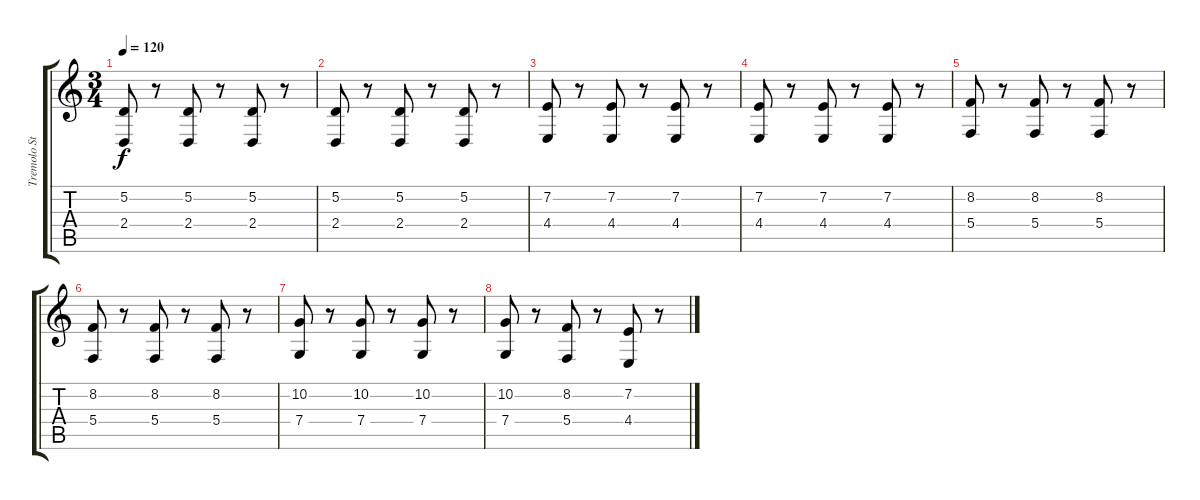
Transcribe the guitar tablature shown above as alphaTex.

\track ("Tremolo Strings" "Tremolo St") {instrument tremolostrings}
\staff {score tabs}
\tuning (D4 A3 F3 C3 G2 D2) {hide}
\ts (3 4)
\tempo 120
\clef g2
\ks c
(5.2 2.4).8{dy f} r.8 (5.2 2.4).8 r.8 (5.2 2.4).8 r.8 |
(5.2 2.4).8 r.8 (5.2 2.4).8 r.8 (5.2 2.4).8 r.8 |
(7.2 4.4).8 r.8 (7.2 4.4).8 r.8 (7.2 4.4).8 r.8 |
(7.2 4.4).8 r.8 (7.2 4.4).8 r.8 (7.2 4.4).8 r.8 |
(8.2 5.4).8 r.8 (8.2 5.4).8 r.8 (8.2 5.4).8 r.8 |
(8.2 5.4).8 r.8 (8.2 5.4).8 r.8 (8.2 5.4).8 r.8 |
(10.2 7.4).8 r.8 (10.2 7.4).8 r.8 (10.2 7.4).8 r.8 |
(10.2 7.4).8 r.8 (8.2 5.4).8 r.8 (7.2 4.4).8 r.8
